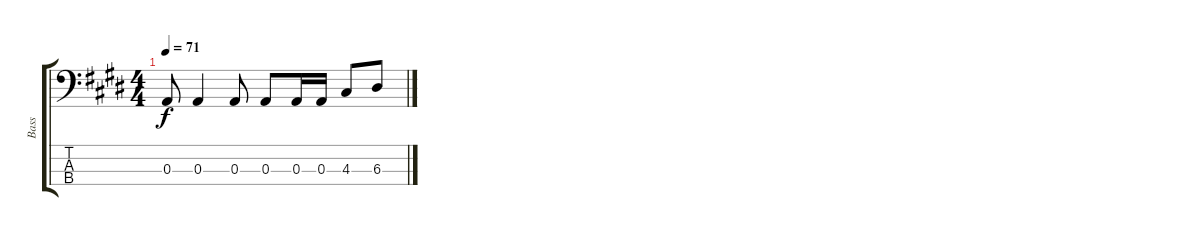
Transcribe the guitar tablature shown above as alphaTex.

\track ("Bass" "Bass") {instrument slapbass1}
\staff {score tabs}
\tuning (G2 D2 A1 E1) {hide}
\ts (4 4)
\tempo 71
\clef f4
\ks e
0.3.8{dy f} 0.3.4 0.3.8 0.3.8 0.3.16 0.3.16 4.3.8 6.3.8
